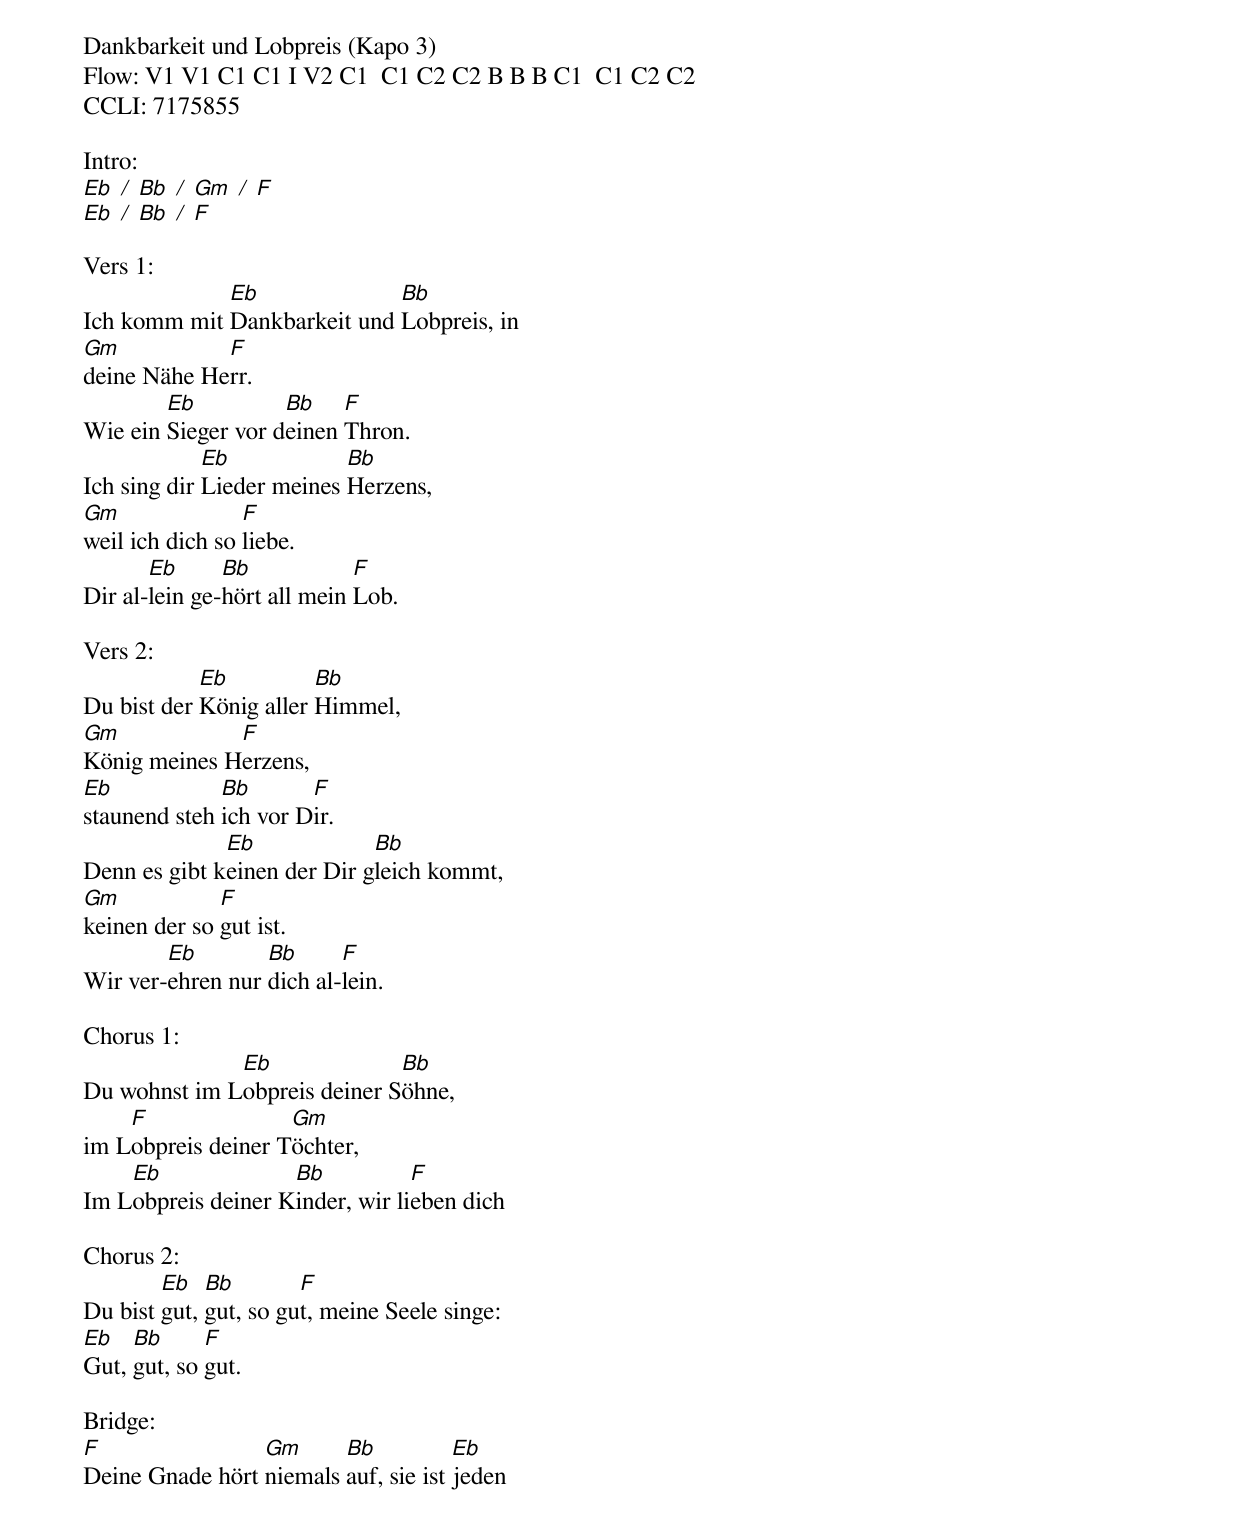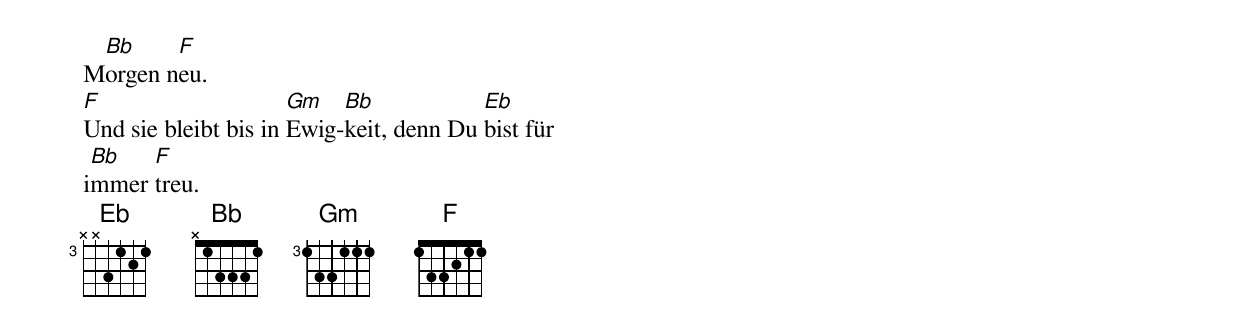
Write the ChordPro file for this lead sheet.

Dankbarkeit und Lobpreis (Kapo 3)
Flow: V1 V1 C1 C1 I V2 C1  C1 C2 C2 B B B C1  C1 C2 C2
CCLI: 7175855

Intro:
[Eb] [/] [Bb] [/] [Gm] [/] [F]
[Eb] [/] [Bb] [/] [F]

Vers 1:
Ich komm mit [Eb]Dankbarkeit und [Bb]Lobpreis, in
[Gm]deine Nähe He[F]rr.
Wie ein [Eb]Sieger vor d[Bb]einen [F]Thron.
Ich sing dir [Eb]Lieder meines [Bb]Herzens,
[Gm]weil ich dich so [F]liebe.
Dir al-[Eb]lein ge-[Bb]hört all mein [F]Lob.

Vers 2:
Du bist der [Eb]König aller [Bb]Himmel,
[Gm]König meines H[F]erzens,
[Eb]staunend steh [Bb]ich vor D[F]ir.
Denn es gibt k[Eb]einen der Dir g[Bb]leich kommt,
[Gm]keinen der so [F]gut ist.
Wir ver-[Eb]ehren nur [Bb]dich al-[F]lein.

Chorus 1:
Du wohnst im L[Eb]obpreis deiner S[Bb]öhne,
im L[F]obpreis deiner T[Gm]öchter,
Im L[Eb]obpreis deiner K[Bb]inder, wir li[F]eben dich

Chorus 2:
Du bist [Eb]gut, [Bb]gut, so gu[F]t, meine Seele singe:
[Eb]Gut, [Bb]gut, so [F]gut.

Bridge:
[F]Deine Gnade hört [Gm]niemals [Bb]auf, sie ist [Eb]jeden
M[Bb]orgen n[F]eu.
[F]Und sie bleibt bis in [Gm]Ewig-[Bb]keit, denn Du [Eb]bist für
i[Bb]mmer [F]treu.
